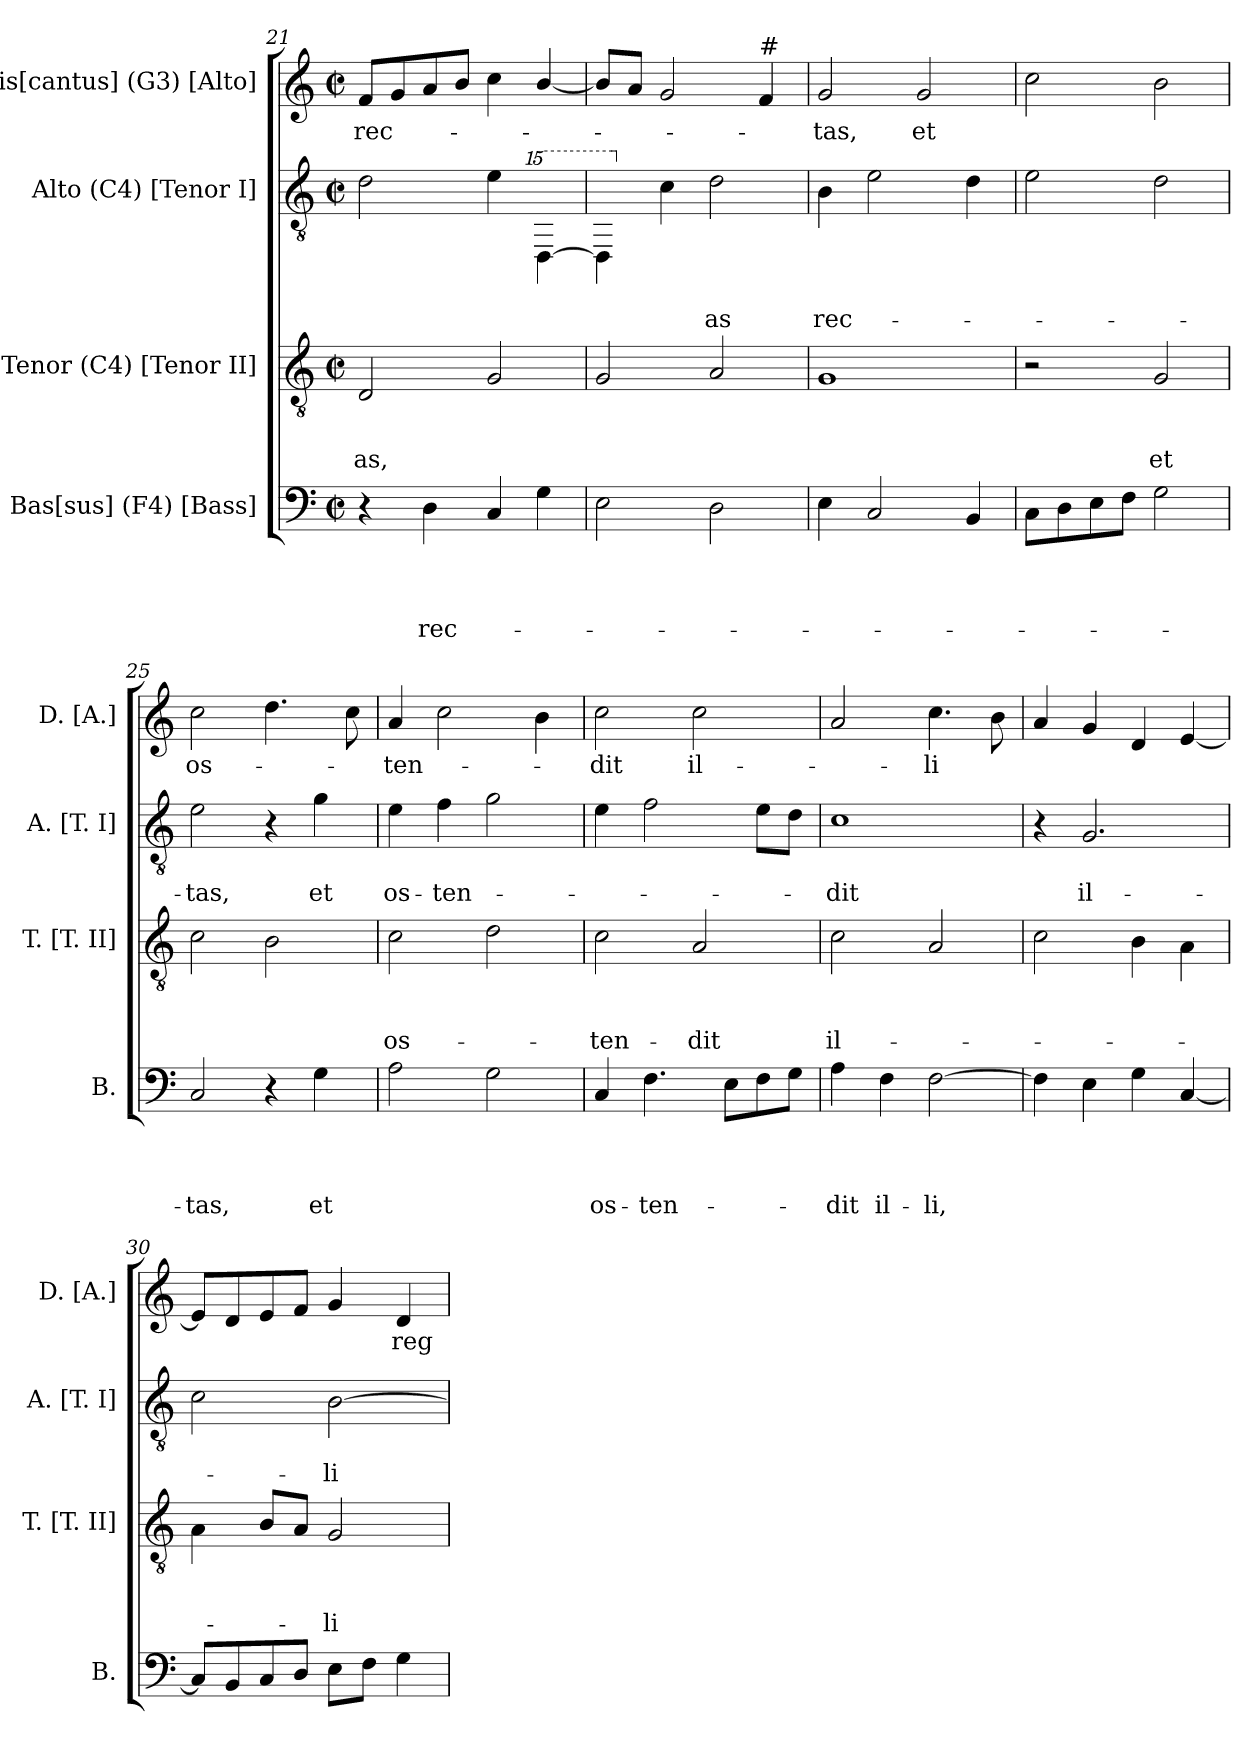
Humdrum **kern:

**kern	**text	**text	**text	**text	**kern	**text	**text	**text	**kern	**text	**text	**kern	**text
*part4	*part4	*part4	*part4	*part4	*part3	*part3	*part3	*part3	*part2	*part2	*part2	*part1	*part1
*staff4	*staff4	*staff4	*staff4	*staff4	*staff3	*staff3	*staff3	*staff3	*staff2	*staff2	*staff2	*staff1	*staff1
*I"Bas[sus] (F4) [Bass]	*	*	*	*	*I"Tenor (C4) [Tenor II]	*	*	*	*I"Alto (C4) [Tenor I]	*	*	*I"Dis[cantus] (G3) [Alto]	*
*I'B.	*	*	*	*	*I'T. [T. II]	*	*	*	*I'A. [T. I]	*	*	*I'D. [A.]	*
*clefF4	*	*	*	*	*clefGv2	*	*	*	*clefGv2	*	*	*clefG2	*
*k[]	*	*	*	*	*k[]	*	*	*	*k[]	*	*	*k[]	*
*C:	*	*	*	*	*C:	*	*	*	*C:	*	*	*C:	*
*M2/2	*	*	*	*	*M2/2	*	*	*	*M2/2	*	*	*M2/2	*
*met(c|)	*	*	*	*	*met(c|)	*	*	*	*met(c|)	*	*	*met(c|)	*
=21	=21	=21	=21	=21	=21	=21	=21	=21	=21	=21	=21	=21	=21
!	!	!	!	!	!	!	!	!LO:LY:b	!	!	!	!	!LO:LY:b
4r	.	.	.	.	2D/	.	.	-as,	2d\	.	.	8f/L	rec-
.	.	.	.	.	.	.	.	.	.	.	.	8g/	.
!	!	!	!	!LO:LY:b	!	!	!	!	!	!	!	!	!
4D\	.	.	.	rec-	.	.	.	.	.	.	.	8a/	.
.	.	.	.	.	.	.	.	.	.	.	.	8b/J	.
4C/	.	.	.	.	2G/	.	.	.	4e\	.	.	4cc\	.
*	*	*	*	*	*	*	*	*	*15ma	*	*	*	*
4G\	.	.	.	.	.	.	.	.	[>4d\	.	.	[<4b/	.
=22	=22	=22	=22	=22	=22	=22	=22	=22	=22	=22	=22	=22	=22
2E\	.	.	.	.	2G/	.	.	.	4d\]	.	.	8b/L]	.
.	.	.	.	.	.	.	.	.	.	.	.	8a/J	.
*	*	*	*	*	*	*	*	*	*X15ma	*	*	*	*
.	.	.	.	.	.	.	.	.	4c\	.	.	2g/	.
!	!	!	!	!	!	!	!	!	!	!	!LO:LY:b	!	!
2D\	.	.	.	.	2A/	.	.	.	2d\	.	-as	.	.
!	!	!	!	!	!	!	!	!	!	!	!	!LO:TX:a:t=#	!
.	.	.	.	.	.	.	.	.	.	.	.	4f/	.
=23	=23	=23	=23	=23	=23	=23	=23	=23	=23	=23	=23	=23	=23
!	!	!	!	!	!	!	!	!	!	!	!LO:LY:b	!	!LO:LY:b
4E\	.	.	.	.	1G	.	.	.	4B\	.	rec-	2g/	-tas,
2C/	.	.	.	.	.	.	.	.	2e\	.	.	.	.
!	!	!	!	!	!	!	!	!	!	!	!	!	!LO:LY:b
.	.	.	.	.	.	.	.	.	.	.	.	2g/	et
4BB/	.	.	.	.	.	.	.	.	4d\	.	.	.	.
!!LO:PB:g=z
=24	=24	=24	=24	=24	=24	=24	=24	=24	=24	=24	=24	=24	=24
8C\L	.	.	.	.	2r	.	.	.	2e\	.	.	2cc\	.
8D\	.	.	.	.	.	.	.	.	.	.	.	.	.
8E\	.	.	.	.	.	.	.	.	.	.	.	.	.
8F\J	.	.	.	.	.	.	.	.	.	.	.	.	.
!	!	!	!	!	!	!	!	!LO:LY:b	!	!	!	!	!
2G\	.	.	.	.	2G/	.	.	et	2d\	.	.	2b\	.
=25	=25	=25	=25	=25	=25	=25	=25	=25	=25	=25	=25	=25	=25
!	!	!	!	!LO:LY:b	!	!	!	!	!	!	!LO:LY:b	!	!LO:LY:b
2C/	.	.	.	-tas,	2c\	.	.	.	2e\	.	-tas,	2cc\	os-
4r	.	.	.	.	2B\	.	.	.	4r	.	.	4.dd\	.
!	!	!	!	!LO:LY:b	!	!	!	!	!	!	!LO:LY:b	!	!
4G\	.	.	.	et	.	.	.	.	4g\	.	et	.	.
.	.	.	.	.	.	.	.	.	.	.	.	8cc\	.
=26	=26	=26	=26	=26	=26	=26	=26	=26	=26	=26	=26	=26	=26
!	!	!	!	!	!	!	!	!LO:LY:b	!	!	!LO:LY:b	!	!LO:LY:b
2A\	.	.	.	.	2c\	.	.	os-	4e\	.	os-	4a/	-ten-
!	!	!	!	!	!	!	!	!	!	!	!LO:LY:b	!	!
.	.	.	.	.	.	.	.	.	4f\	.	-ten-	2cc\	.
2G\	.	.	.	.	2d\	.	.	.	2g\	.	.	.	.
.	.	.	.	.	.	.	.	.	.	.	.	4b\	.
=27	=27	=27	=27	=27	=27	=27	=27	=27	=27	=27	=27	=27	=27
!	!	!	!	!LO:LY:b	!	!	!	!LO:LY:b	!	!	!	!	!LO:LY:b
4C/	.	.	.	os-	2c\	.	.	-ten-	4e\	.	.	2cc\	-dit
!	!	!	!	!LO:LY:b	!	!	!	!	!	!	!	!	!
4.F\	.	.	.	-ten-	.	.	.	.	2f\	.	.	.	.
!	!	!	!	!	!	!	!	!LO:LY:b	!	!	!	!	!LO:LY:b
.	.	.	.	.	2A/	.	.	-dit	.	.	.	2cc\	il-
8E\L	.	.	.	.	.	.	.	.	.	.	.	.	.
8F\	.	.	.	.	.	.	.	.	8e\L	.	.	.	.
8G\J	.	.	.	.	.	.	.	.	8d\J	.	.	.	.
=28	=28	=28	=28	=28	=28	=28	=28	=28	=28	=28	=28	=28	=28
!	!	!	!	!LO:LY:b	!	!	!	!LO:LY:b	!	!	!LO:LY:b	!	!
4A\	.	.	.	-dit	2c\	.	.	il-	1c	.	-dit	2a/	.
!	!	!	!	!LO:LY:b	!	!	!	!	!	!	!	!	!
4F\	.	.	.	il-	.	.	.	.	.	.	.	.	.
!	!	!	!	!LO:LY:b	!	!	!	!	!	!	!	!	!LO:LY:b
[>2F\	.	.	.	-li,	2A/	.	.	.	.	.	.	4.cc\	-li
.	.	.	.	.	.	.	.	.	.	.	.	8b\	.
=29	=29	=29	=29	=29	=29	=29	=29	=29	=29	=29	=29	=29	=29
4F\]	.	.	.	.	2c\	.	.	.	4r	.	.	4a/	.
!	!	!	!	!	!	!	!	!	!	!	!LO:LY:b	!	!
4E\	.	.	.	.	.	.	.	.	2.G/	.	il-	4g/	.
4G\	.	.	.	.	4B\	.	.	.	.	.	.	4d/	.
[<4C/	.	.	.	.	4A\	.	.	.	.	.	.	[<4e/	.
=30	=30	=30	=30	=30	=30	=30	=30	=30	=30	=30	=30	=30	=30
8C/L]	.	.	.	.	4A\	.	.	.	2c\	.	.	8e/L]	.
8BB/	.	.	.	.	.	.	.	.	.	.	.	8d/	.
8C/	.	.	.	.	8B/L	.	.	.	.	.	.	8e/	.
8D/J	.	.	.	.	8A/J	.	.	.	.	.	.	8f/J	.
!	!	!	!	!	!	!	!	!LO:LY:b	!	!	!LO:LY:b	!	!
8E\L	.	.	.	.	2G/	.	.	-li	[>2B\	.	-li	4g/	.
8F\J	.	.	.	.	.	.	.	.	.	.	.	.	.
!	!	!	!	!	!	!	!	!	!	!	!	!	!LO:LY:b
4G\	.	.	.	.	.	.	.	.	.	.	.	4d/	reg-
=	=	=	=	=	=	=	=	=	=	=	=	=	=
*-	*-	*-	*-	*-	*-	*-	*-	*-	*-	*-	*-	*-	*-
